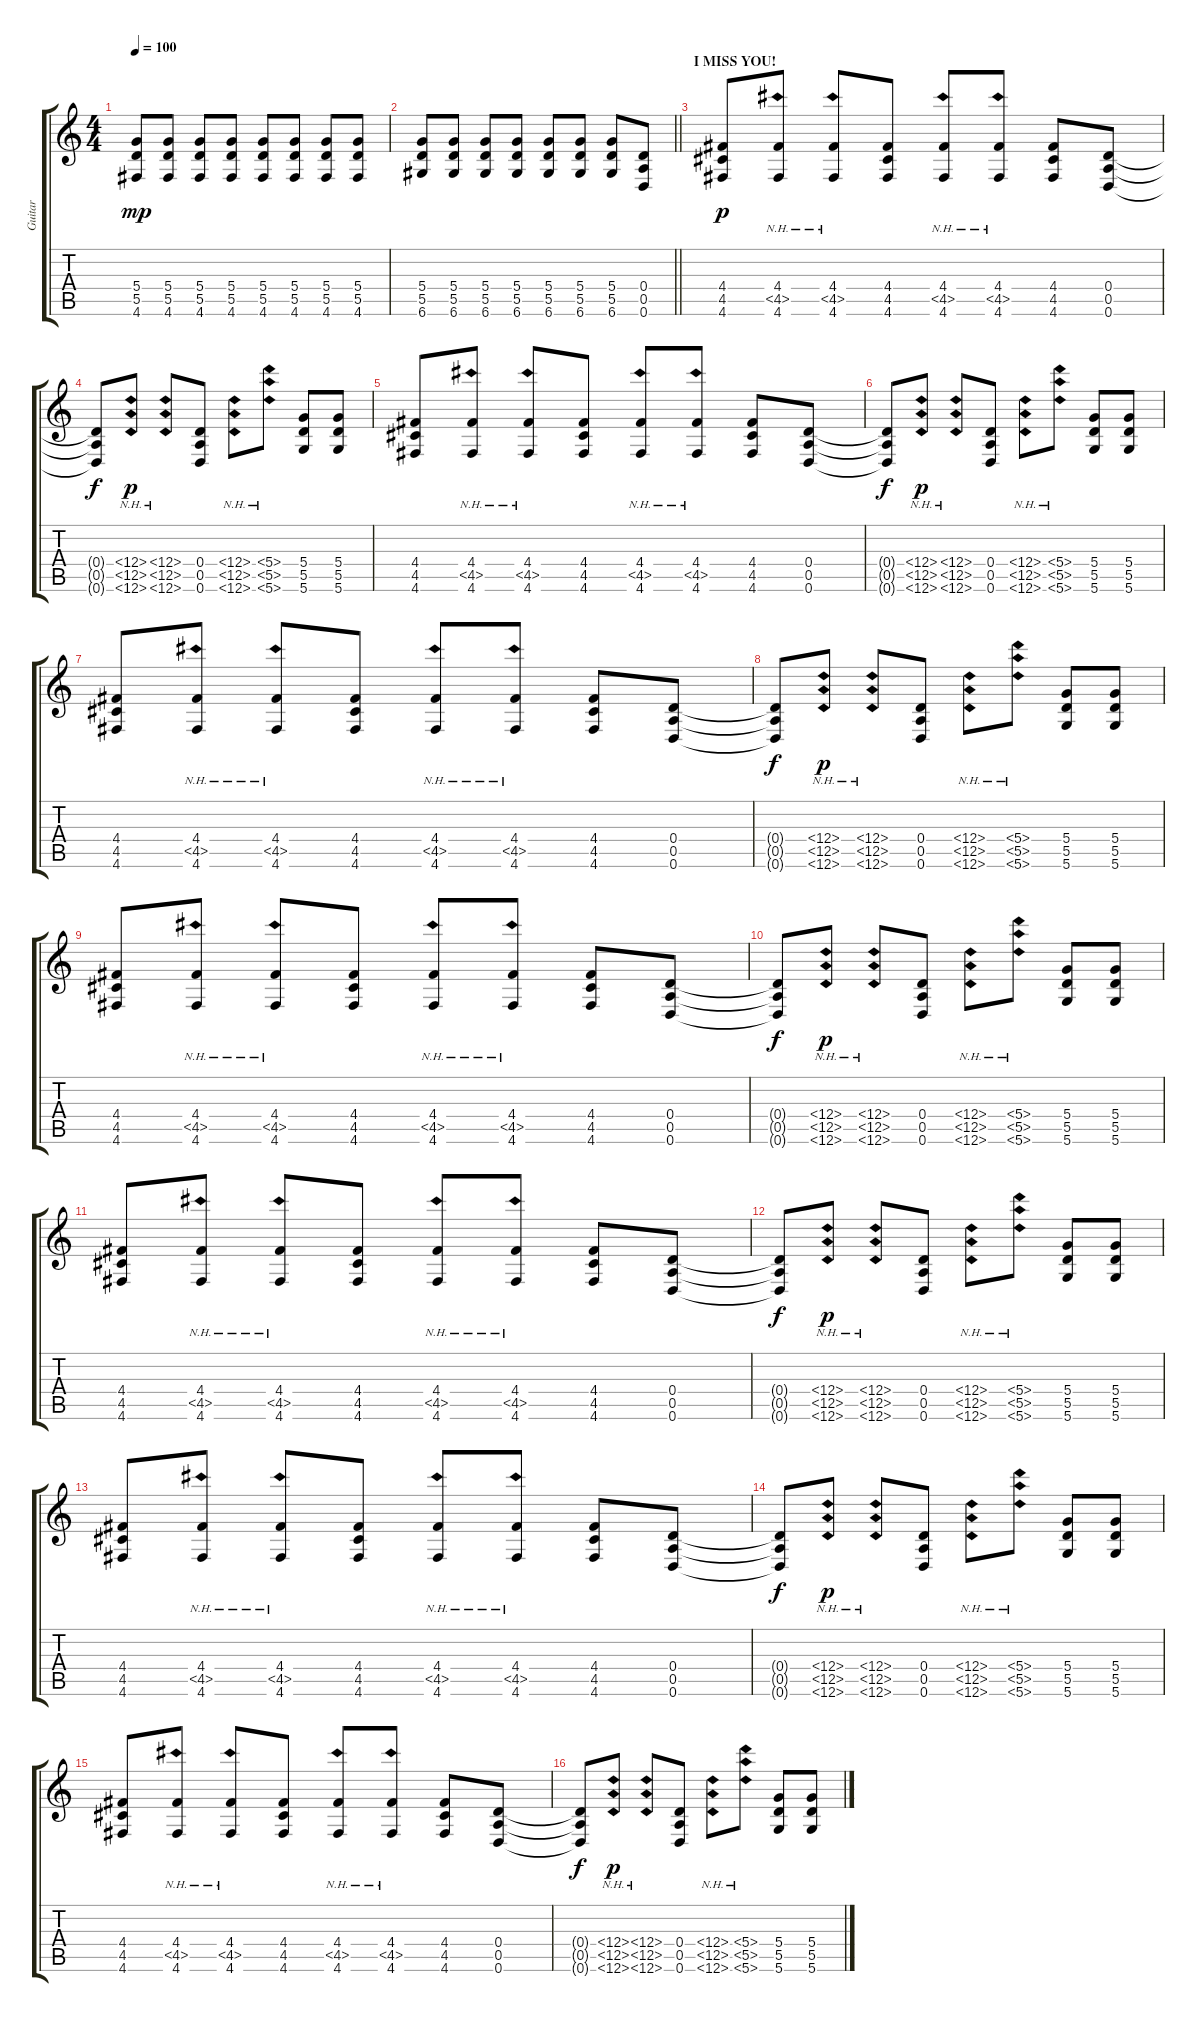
\track ("Guitar" "Guitar") {instrument electricguitarclean}
\staff {score tabs}
\tuning (E4 B3 G3 D3 A2 D2) {hide}
\ts (4 4)
\tempo 100
\clef g2
\ks c
(5.4 5.5 4.6).8{dy mp} (5.4 5.5 4.6).8 (5.4 5.5 4.6).8 (5.4 5.5 4.6).8 (5.4 5.5 4.6).8 (5.4 5.5 4.6).8 (5.4 5.5 4.6).8 (5.4 5.5 4.6).8 |
\barLineRight lightlight
(5.4 5.5 6.6).8 (5.4 5.5 6.6).8 (5.4 5.5 6.6).8 (5.4 5.5 6.6).8 (5.4 5.5 6.6).8 (5.4 5.5 6.6).8 (5.4 5.5 6.6).8 (0.4 0.5 0.6).8 |
\section ("" "I MISS YOU!")
(4.4 4.5 4.6).8{dy p} (4.4 4.5{nh} 4.6).8 (4.4 4.5{nh} 4.6).8 (4.4 4.5 4.6).8 (4.4 4.5{nh} 4.6).8 (4.4 4.5{nh} 4.6).8 (4.4 4.5 4.6).8 (0.4 0.5 0.6).8 |
(0.4{t} 0.5{t} 0.6{t}).8{dy f} (12.4{nh} 12.5{nh} 12.6{nh}).8{dy p} (12.4{nh} 12.5{nh} 12.6{nh}).8 (0.4 0.5 0.6).8 (12.4{nh} 12.5{nh} 12.6{nh}).8 (5.4{nh} 5.5{nh} 5.6{nh}).8 (5.4 5.5 5.6).8 (5.4 5.5 5.6).8 |
(4.4 4.5 4.6).8 (4.4 4.5{nh} 4.6).8 (4.4 4.5{nh} 4.6).8 (4.4 4.5 4.6).8 (4.4 4.5{nh} 4.6).8 (4.4 4.5{nh} 4.6).8 (4.4 4.5 4.6).8 (0.4 0.5 0.6).8 |
(0.4{t} 0.5{t} 0.6{t}).8{dy f} (12.4{nh} 12.5{nh} 12.6{nh}).8{dy p} (12.4{nh} 12.5{nh} 12.6{nh}).8 (0.4 0.5 0.6).8 (12.4{nh} 12.5{nh} 12.6{nh}).8 (5.4{nh} 5.5{nh} 5.6{nh}).8 (5.4 5.5 5.6).8 (5.4 5.5 5.6).8 |
(4.4 4.5 4.6).8 (4.4 4.5{nh} 4.6).8 (4.4 4.5{nh} 4.6).8 (4.4 4.5 4.6).8 (4.4 4.5{nh} 4.6).8 (4.4 4.5{nh} 4.6).8 (4.4 4.5 4.6).8 (0.4 0.5 0.6).8 |
(0.4{t} 0.5{t} 0.6{t}).8{dy f} (12.4{nh} 12.5{nh} 12.6{nh}).8{dy p} (12.4{nh} 12.5{nh} 12.6{nh}).8 (0.4 0.5 0.6).8 (12.4{nh} 12.5{nh} 12.6{nh}).8 (5.4{nh} 5.5{nh} 5.6{nh}).8 (5.4 5.5 5.6).8 (5.4 5.5 5.6).8 |
(4.4 4.5 4.6).8 (4.4 4.5{nh} 4.6).8 (4.4 4.5{nh} 4.6).8 (4.4 4.5 4.6).8 (4.4 4.5{nh} 4.6).8 (4.4 4.5{nh} 4.6).8 (4.4 4.5 4.6).8 (0.4 0.5 0.6).8 |
(0.4{t} 0.5{t} 0.6{t}).8{dy f} (12.4{nh} 12.5{nh} 12.6{nh}).8{dy p} (12.4{nh} 12.5{nh} 12.6{nh}).8 (0.4 0.5 0.6).8 (12.4{nh} 12.5{nh} 12.6{nh}).8 (5.4{nh} 5.5{nh} 5.6{nh}).8 (5.4 5.5 5.6).8 (5.4 5.5 5.6).8 |
(4.4 4.5 4.6).8 (4.4 4.5{nh} 4.6).8 (4.4 4.5{nh} 4.6).8 (4.4 4.5 4.6).8 (4.4 4.5{nh} 4.6).8 (4.4 4.5{nh} 4.6).8 (4.4 4.5 4.6).8 (0.4 0.5 0.6).8 |
(0.4{t} 0.5{t} 0.6{t}).8{dy f} (12.4{nh} 12.5{nh} 12.6{nh}).8{dy p} (12.4{nh} 12.5{nh} 12.6{nh}).8 (0.4 0.5 0.6).8 (12.4{nh} 12.5{nh} 12.6{nh}).8 (5.4{nh} 5.5{nh} 5.6{nh}).8 (5.4 5.5 5.6).8 (5.4 5.5 5.6).8 |
(4.4 4.5 4.6).8 (4.4 4.5{nh} 4.6).8 (4.4 4.5{nh} 4.6).8 (4.4 4.5 4.6).8 (4.4 4.5{nh} 4.6).8 (4.4 4.5{nh} 4.6).8 (4.4 4.5 4.6).8 (0.4 0.5 0.6).8 |
(0.4{t} 0.5{t} 0.6{t}).8{dy f} (12.4{nh} 12.5{nh} 12.6{nh}).8{dy p} (12.4{nh} 12.5{nh} 12.6{nh}).8 (0.4 0.5 0.6).8 (12.4{nh} 12.5{nh} 12.6{nh}).8 (5.4{nh} 5.5{nh} 5.6{nh}).8 (5.4 5.5 5.6).8 (5.4 5.5 5.6).8 |
(4.4 4.5 4.6).8 (4.4 4.5{nh} 4.6).8 (4.4 4.5{nh} 4.6).8 (4.4 4.5 4.6).8 (4.4 4.5{nh} 4.6).8 (4.4 4.5{nh} 4.6).8 (4.4 4.5 4.6).8 (0.4 0.5 0.6).8 |
(0.4{t} 0.5{t} 0.6{t}).8{dy f} (12.4{nh} 12.5{nh} 12.6{nh}).8{dy p} (12.4{nh} 12.5{nh} 12.6{nh}).8 (0.4 0.5 0.6).8 (12.4{nh} 12.5{nh} 12.6{nh}).8 (5.4{nh} 5.5{nh} 5.6{nh}).8 (5.4 5.5 5.6).8 (5.4 5.5 5.6).8
